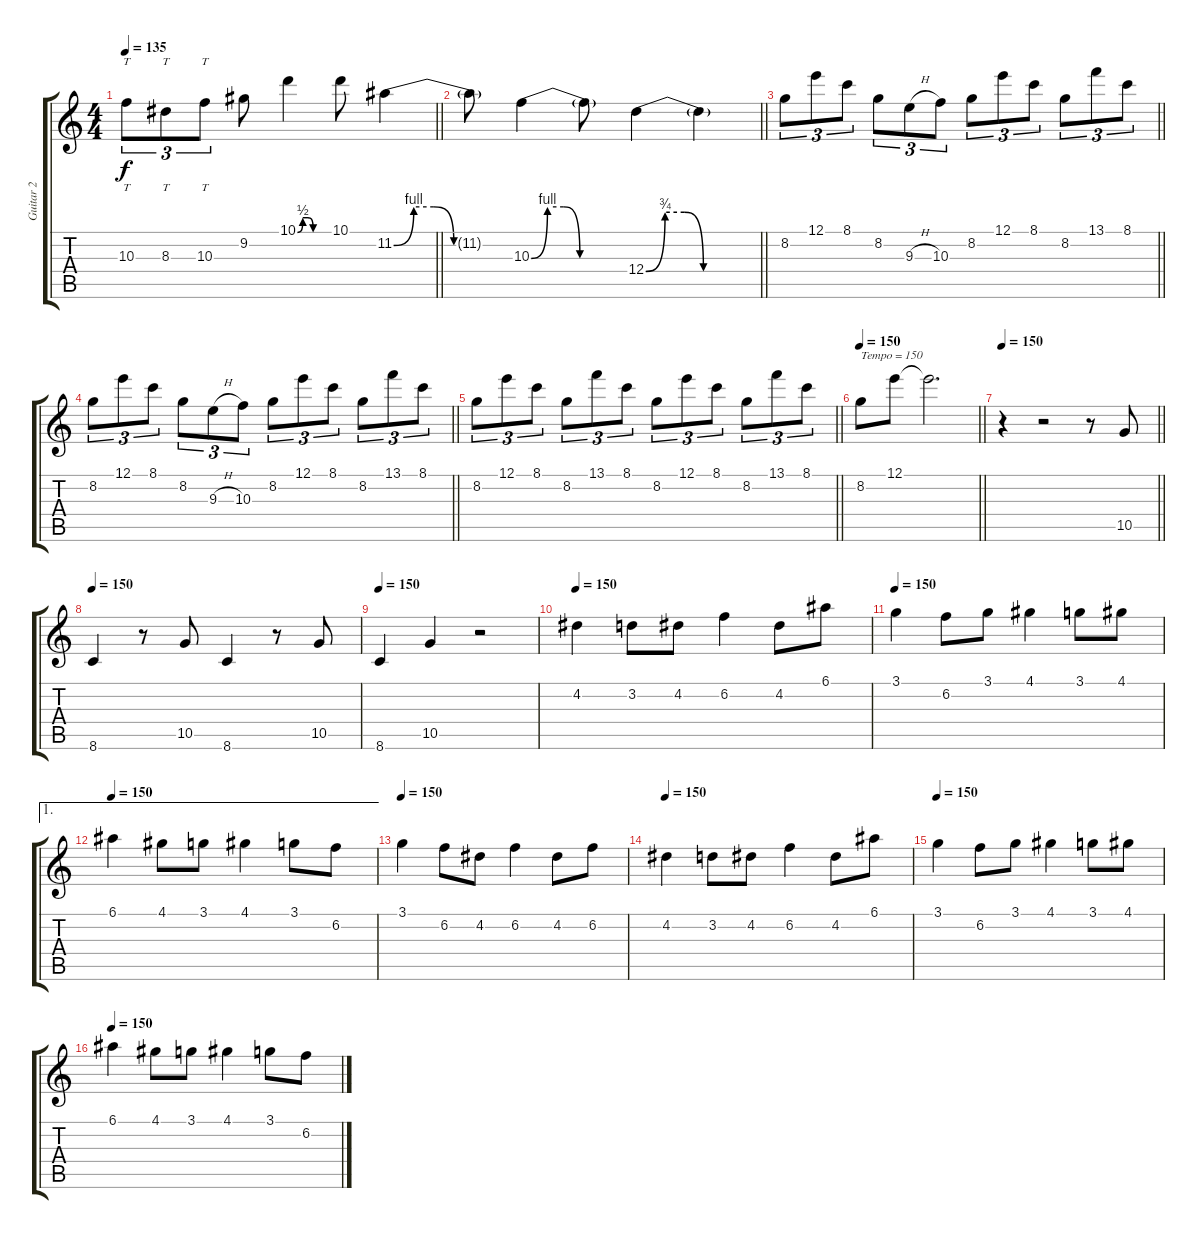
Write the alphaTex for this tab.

\track ("Guitar 2" "Guitar 2") {instrument distortionguitar}
\staff {score tabs}
\tuning (E4 B3 G3 D3 A2 E2) {hide}
\ts (4 4)
\tempo 135
\clef g2
\barLineRight lightlight
\ks c
10.3.8{tt tu (3 2) dy f} 8.3.8{tt tu (3 2)} 10.3.8{tt tu (3 2)} 9.2.8 10.1{be (custom 0 0 10 2 20 2 30 0 60 0)}.4 10.1.8 11.2{be (custom 0 0 10 4 20 4 30 0 60 0)}.4 |
\barLineRight lightlight
11.2{t}.8 10.3{be (custom 0 0 10 4 20 4 30 0 60 0)}.4 10.3{t}.8 12.4{be (custom 0 0 10 3 20 3 30 0 60 0)}.4 12.4{t}.4 |
\barLineRight lightlight
8.2.8{tu (3 2)} 12.1.8{tu (3 2)} 8.1.8{tu (3 2)} 8.2.8{tu (3 2)} 9.3{h}.8{tu (3 2)} 10.3.8{tu (3 2)} 8.2.8{tu (3 2)} 12.1.8{tu (3 2)} 8.1.8{tu (3 2)} 8.2.8{tu (3 2)} 13.1.8{tu (3 2)} 8.1.8{tu (3 2)} |
\barLineRight lightlight
8.2.8{tu (3 2)} 12.1.8{tu (3 2)} 8.1.8{tu (3 2)} 8.2.8{tu (3 2)} 9.3{h}.8{tu (3 2)} 10.3.8{tu (3 2)} 8.2.8{tu (3 2)} 12.1.8{tu (3 2)} 8.1.8{tu (3 2)} 8.2.8{tu (3 2)} 13.1.8{tu (3 2)} 8.1.8{tu (3 2)} |
\barLineRight lightlight
8.2.8{tu (3 2)} 12.1.8{tu (3 2)} 8.1.8{tu (3 2)} 8.2.8{tu (3 2)} 13.1.8{tu (3 2)} 8.1.8{tu (3 2)} 8.2.8{tu (3 2)} 12.1.8{tu (3 2)} 8.1.8{tu (3 2)} 8.2.8{tu (3 2)} 13.1.8{tu (3 2)} 8.1.8{tu (3 2)} |
\tempo 150
\barLineRight lightlight
8.2.8{txt "Tempo = 150"} 12.1.8 12.1{t}.2{d} |
\tempo 150
\barLineRight lightlight
r.4 r.2 r.8 10.5.8 |
\tempo 150
8.6.4 r.8 10.5.8 8.6.4 r.8 10.5.8 |
\tempo 150
8.6.4 10.5.4 r.2 |
\tempo 150
4.2.4 3.2.8 4.2.8 6.2.4 4.2.8 6.1.8 |
\tempo 150
3.1.4 6.2.8 3.1.8 4.1.4 3.1.8 4.1.8 |
\ae 1
\tempo 150
6.1.4 4.1.8 3.1.8 4.1.4 3.1.8 6.2.8 |
\tempo 150
3.1.4 6.2.8 4.2.8 6.2.4 4.2.8 6.2.8 |
\tempo 150
4.2.4 3.2.8 4.2.8 6.2.4 4.2.8 6.1.8 |
\tempo 150
3.1.4 6.2.8 3.1.8 4.1.4 3.1.8 4.1.8 |
\tempo 150
6.1.4 4.1.8 3.1.8 4.1.4 3.1.8 6.2.8
